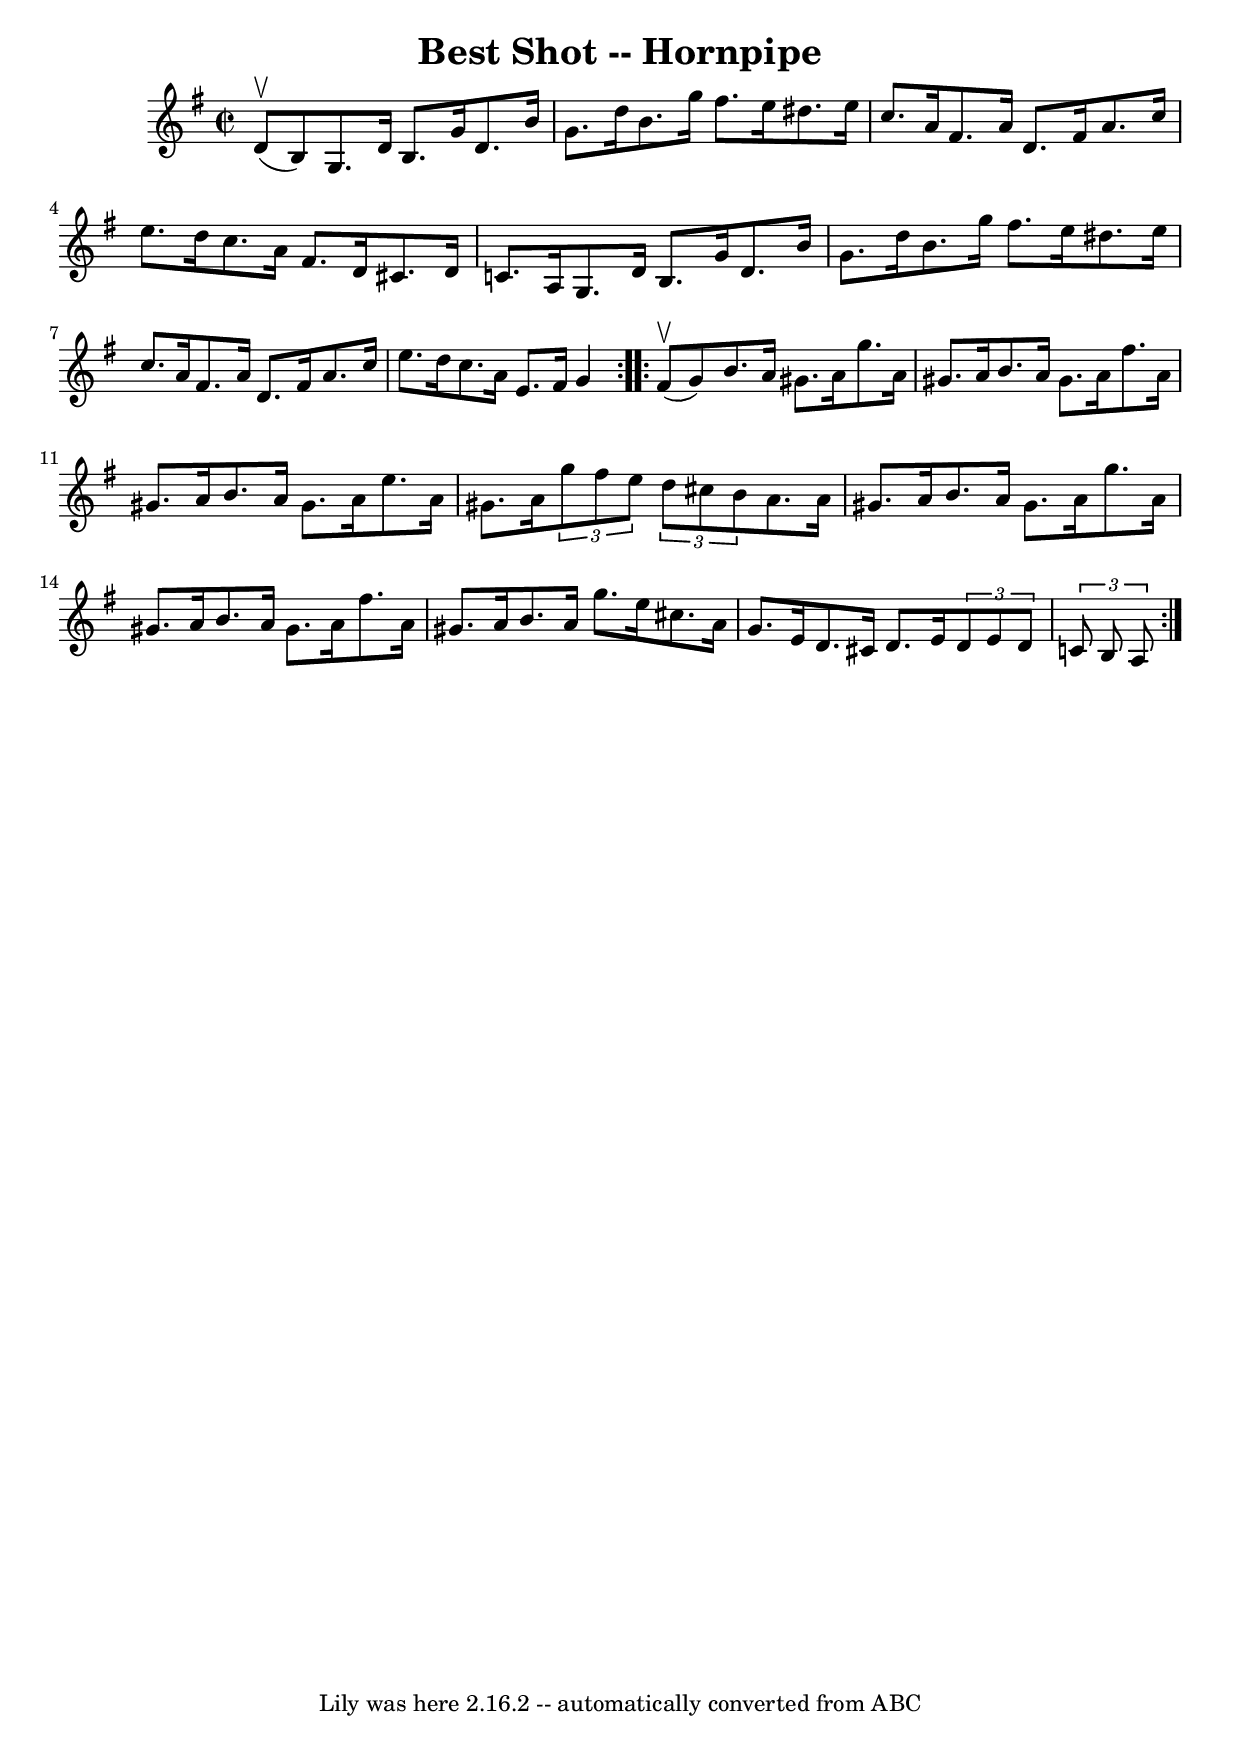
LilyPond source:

\version "2.7.40"
\include "Mammoth.ily"
\header {
	book = "Cole's 1000 Fiddle Tunes"
	crossRefNumber = "1"
	footnotes = ""
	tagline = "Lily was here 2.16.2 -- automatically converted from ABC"
	title = "Best Shot -- Hornpipe"
}
voicedefault =  {
\set Score.defaultBarType = "empty"

\repeat volta 2 {
\override Staff.TimeSignature #'style = #'C
 \time 2/2 \key g \major d'8 (^\upbow b8) |
 g8. d'16    
b8. g'16 d'8. b'16 g'8. d''16  |
 b'8. g''16    
fis''8. e''16 dis''8. e''16 c''8. a'16  |
 fis'8.    
a'16 d'8. fis'16 a'8. c''16 e''8. d''16  |
 c''8.    
a'16 fis'8. d'16 cis'8. d'16 c'!8. a16  |
 g8.    
d'16 b8. g'16 d'8. b'16 g'8. d''16  |
 b'8. g''16  
 fis''8. e''16 dis''8. e''16 c''8. a'16  |
 fis'8.    
a'16 d'8. fis'16 a'8. c''16 e''8. d''16  |
 c''8.    
a'16 e'8. fis'16 g'4  }     \repeat volta 2 { fis'8 (^\upbow g'8 
) |
 b'8. a'16 gis'8. a'16 g''8. a'16 gis'8.    
a'16  |
 b'8. a'16 gis'8. a'16 fis''8. a'16 gis'8.    
a'16  |
 b'8. a'16 gis'8. a'16 e''8. a'16 gis'8.    
a'16  |
 \times 2/3 { g''8 fis''8 e''8  }   \times 2/3 { d''8   
 cis''8 b'8  } a'8. a'16 gis'8. a'16  |
 b'8. a'16   
 gis'8. a'16 g''8. a'16 gis'8. a'16  |
 b'8. a'16    
gis'8. a'16 fis''8. a'16 gis'8. a'16  |
 b'8. a'16  
 g''8. e''16 cis''8. a'16 g'8. e'16  |
 d'8. cis'16  
 d'8. e'16    \times 2/3 { d'8 e'8 d'8  }   \times 2/3 { c'!8    
b8 a8  } }   
}

\score{
    <<

	\context Staff="default"
	{
	    \voicedefault 
	}

    >>
	\layout {
	}
	\midi {}
}
